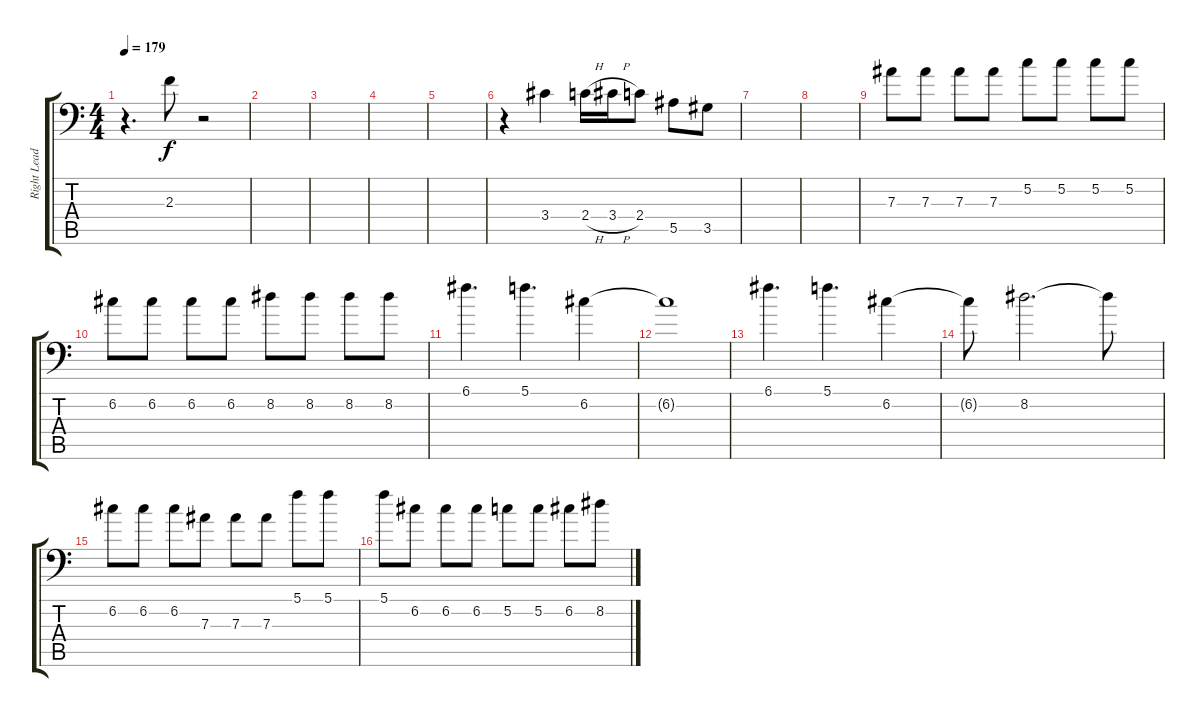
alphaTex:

\track ("Right Lead 1" "Right Lead") {instrument distortionguitar}
\staff {score tabs}
\tuning (C4 G3 Eb3 Bb2 F2 Bb1) {hide}
\ts (4 4)
\tempo 179
\clef f4
\ks c
r.4{d dy f} 2.3.8 r.2 |
|
|
|
|
r.4 3.4.4 2.4{h}.16 3.4{h}.16 2.4.8 5.5.8 3.5.8 |
|
|
7.3.8 7.3.8 7.3.8 7.3.8 5.2.8 5.2.8 5.2.8 5.2.8 |
6.2.8 6.2.8 6.2.8 6.2.8 8.2.8 8.2.8 8.2.8 8.2.8 |
6.1.4{d} 5.1.4{d} 6.2.4 |
6.2{t}.1 |
6.1.4{d} 5.1.4{d} 6.2.4 |
6.2{t}.8 8.2.2{d} 8.2{t}.8 |
6.2.8 6.2.8 6.2.8 7.3.8 7.3.8 7.3.8 5.1.8 5.1.8 |
5.1.8 6.2.8 6.2.8 6.2.8 5.2.8 5.2.8 6.2.8 8.2.8
